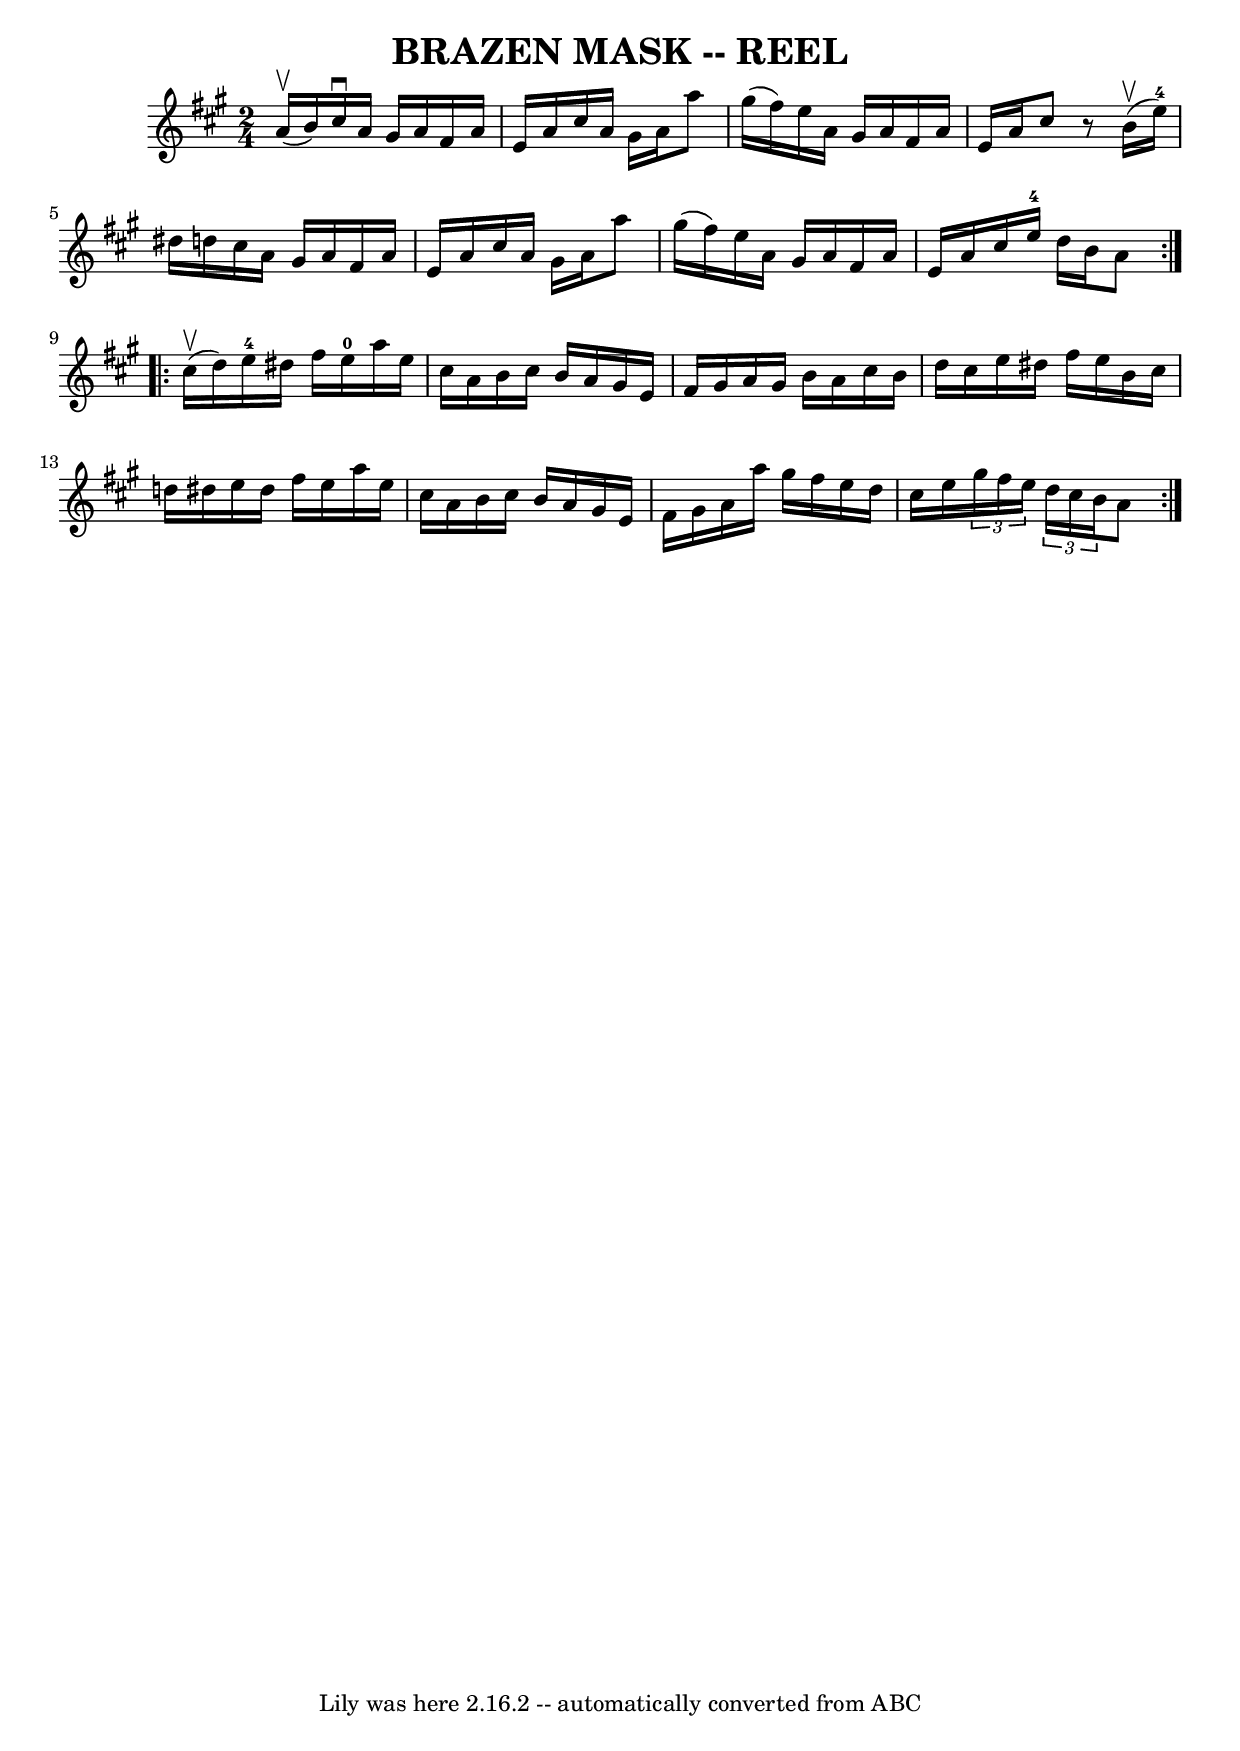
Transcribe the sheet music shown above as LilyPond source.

\version "2.7.40"
\include "Mammoth.ily"
\header {
	%% book = "Ryan's Mammoth Collection of Fiddle Tunes"
	crossRefNumber = "1"
	footnotes = ""
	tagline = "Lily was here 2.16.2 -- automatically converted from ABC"
	title = "BRAZEN MASK -- REEL"
}
voicedefault =  {


\repeat volta 2 {
\time 2/4 \key a \major a'16 (^\upbow b'16) |
 cis''16 
^\downbow a'16 gis'16 a'16 fis'16 a'16 e'16 a'16    
|
 cis''16 a'16 gis'16 a'16 a''8 gis''16 (fis''16) 
  |
 e''16 a'16 gis'16 a'16 fis'16 a'16 e'16 a'16  
  |
 cis''8    r8 b'16 (^\upbow e''16-4) dis''16 d''!16   
 |
 cis''16 a'16 gis'16 a'16 fis'16 a'16 e'16    
a'16    |
 cis''16 a'16 gis'16 a'16 a''8 gis''16 (
fis''16)   |
 e''16 a'16 gis'16 a'16 fis'16 a'16    
e'16 a'16    |
 cis''16 e''16-4 d''16 b'16 a'8    }    
 \repeat volta 2 { cis''16 (^\upbow d''16)   |
 e''16-4 
 dis''16 fis''16 e''16-0 a''16 e''16 cis''16 a'16    
|
 b'16 cis''16 b'16 a'16 gis'16 e'16 fis'16    
gis'16    |
 a'16 gis'16 b'16 a'16 cis''16 b'16 d''16 
 cis''16    |
 e''16 dis''16 fis''16 e''16 b'16    
cis''16 d''!16 dis''16    |
 e''16 dis''16 fis''16    
e''16 a''16 e''16 cis''16 a'16    |
 b'16 cis''16    
b'16 a'16 gis'16 e'16 fis'16 gis'16    |
 a'16 a''16  
 gis''16 fis''16 e''16 d''16 cis''16 e''16    |
   
\times 2/3 { gis''16 fis''16 e''16  }   \times 2/3 { d''16 cis''16 
 b'16  } a'8    }   
}

\score{
    <<

	\context Staff="default"
	{
	    \voicedefault 
	}

    >>
	\layout {
	}
	\midi {}
}
